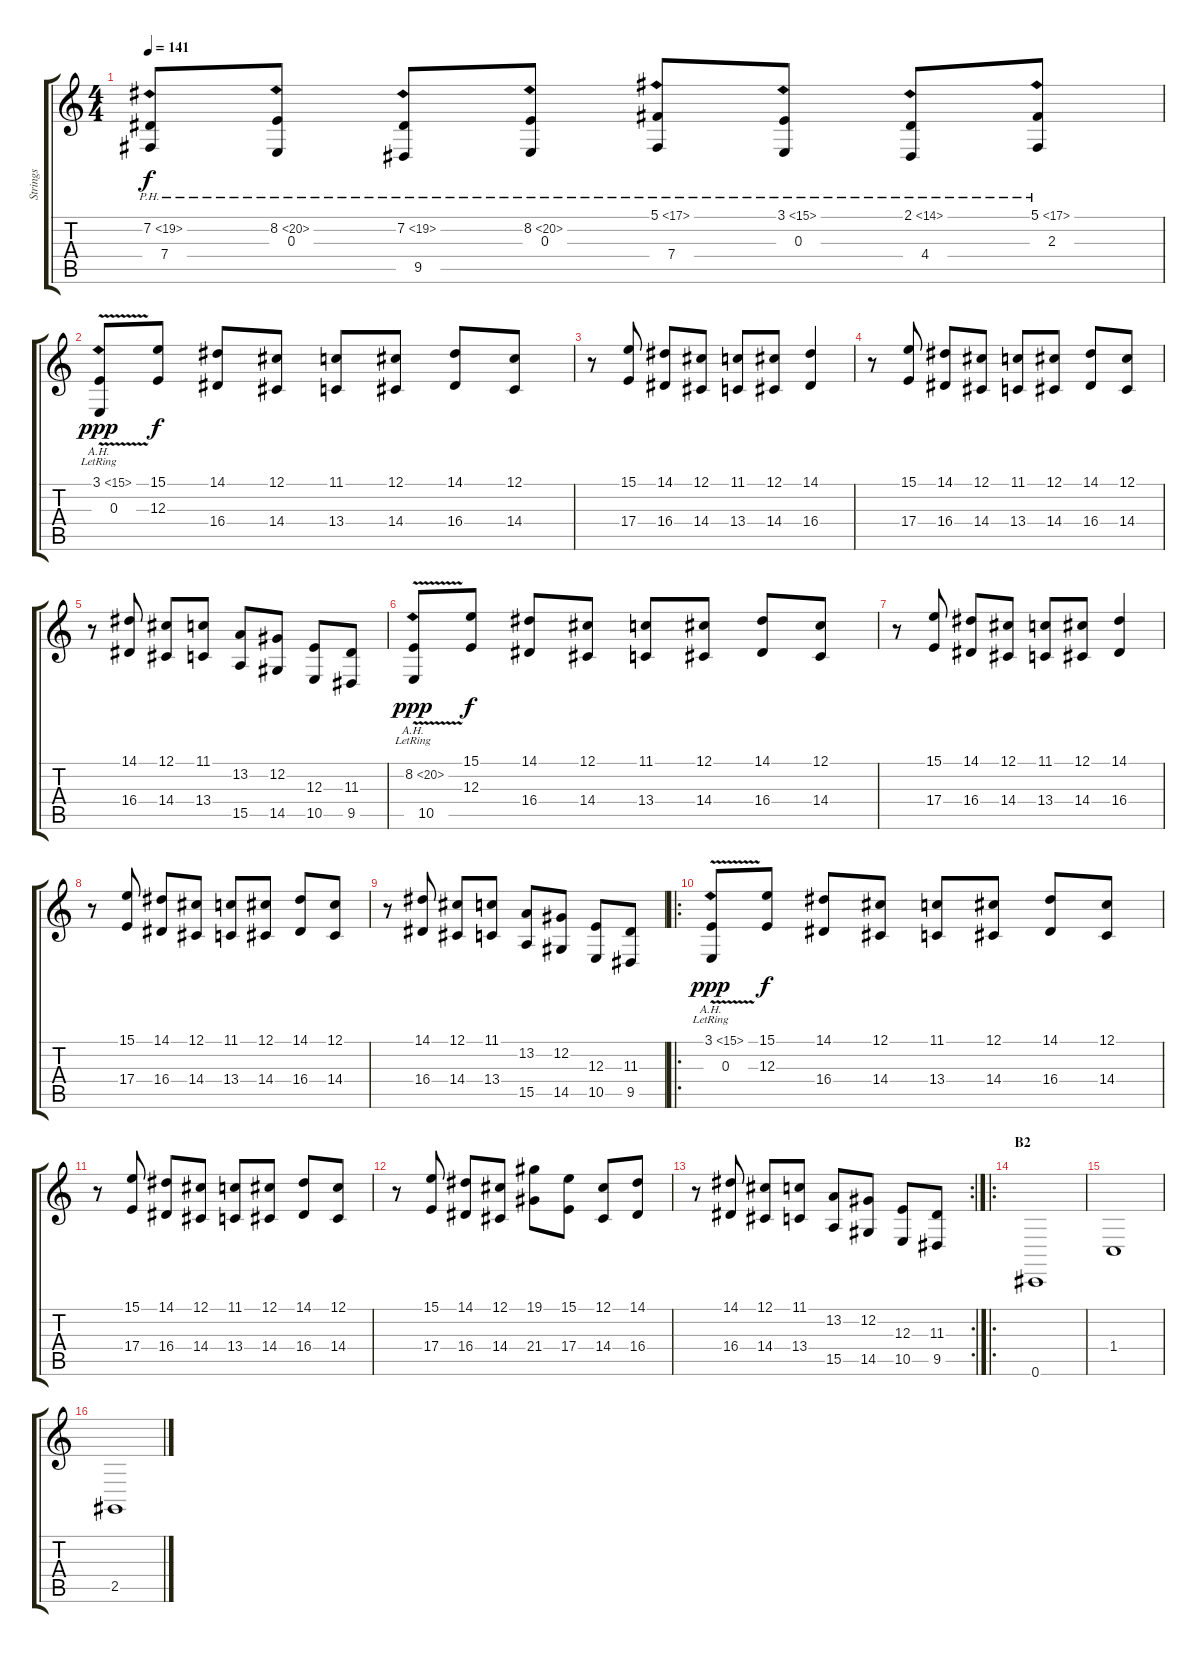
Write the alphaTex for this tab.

\track ("Strings" "Strings") {instrument stringensemble1}
\staff {score tabs}
\tuning (Db4 Ab3 E3 B2 Gb2 Db2) {hide}
\ts (4 4)
\tempo 141
\clef g2
\ks c
(7.2{ph 12} 7.4).8{dy f} (8.2{ph 12} 0.3).8 (7.2{ph 12} 9.5).8 (8.2{ph 12} 0.3).8 (5.1{ph 12} 7.4).8 (3.1{ph 12} 0.3).8 (2.1{ph 12} 4.4).8 (5.1{ph 12} 2.3).8 |
(3.1{ah 12 v lr} 0.3).8{dy ppp} (15.1 12.3).8{dy f} (14.1 16.4).8 (12.1 14.4).8 (11.1 13.4).8 (12.1 14.4).8 (14.1 16.4).8 (12.1 14.4).8 |
r.8 (15.1 17.4).8 (14.1 16.4).8 (12.1 14.4).8 (11.1 13.4).8 (12.1 14.4).8 (14.1 16.4).4 |
r.8 (15.1 17.4).8 (14.1 16.4).8 (12.1 14.4).8 (11.1 13.4).8 (12.1 14.4).8 (14.1 16.4).8 (12.1 14.4).8 |
r.8 (14.1 16.4).8 (12.1 14.4).8 (11.1 13.4).8 (13.2 15.5).8 (12.2 14.5).8 (12.3 10.5).8 (11.3 9.5).8 |
(8.2{ah 12 v lr} 10.5).8{dy ppp} (15.1 12.3).8{dy f} (14.1 16.4).8 (12.1 14.4).8 (11.1 13.4).8 (12.1 14.4).8 (14.1 16.4).8 (12.1 14.4).8 |
r.8 (15.1 17.4).8 (14.1 16.4).8 (12.1 14.4).8 (11.1 13.4).8 (12.1 14.4).8 (14.1 16.4).4 |
r.8 (15.1 17.4).8 (14.1 16.4).8 (12.1 14.4).8 (11.1 13.4).8 (12.1 14.4).8 (14.1 16.4).8 (12.1 14.4).8 |
r.8 (14.1 16.4).8 (12.1 14.4).8 (11.1 13.4).8 (13.2 15.5).8 (12.2 14.5).8 (12.3 10.5).8 (11.3 9.5).8 |
\ro
(3.1{ah 12 v lr} 0.3).8{dy ppp} (15.1 12.3).8{dy f} (14.1 16.4).8 (12.1 14.4).8 (11.1 13.4).8 (12.1 14.4).8 (14.1 16.4).8 (12.1 14.4).8 |
r.8 (15.1 17.4).8 (14.1 16.4).8 (12.1 14.4).8 (11.1 13.4).8 (12.1 14.4).8 (14.1 16.4).8 (12.1 14.4).8 |
r.8 (15.1 17.4).8 (14.1 16.4).8 (12.1 14.4).8 (19.1 21.4).8 (15.1 17.4).8 (12.1 14.4).8 (14.1 16.4).8 |
\rc 2
r.8 (14.1 16.4).8 (12.1 14.4).8 (11.1 13.4).8 (13.2 15.5).8 (12.2 14.5).8 (12.3 10.5).8 (11.3 9.5).8 |
\ro
\section ("" "B2")
0.6.1 |
1.4.1 |
2.5.1
